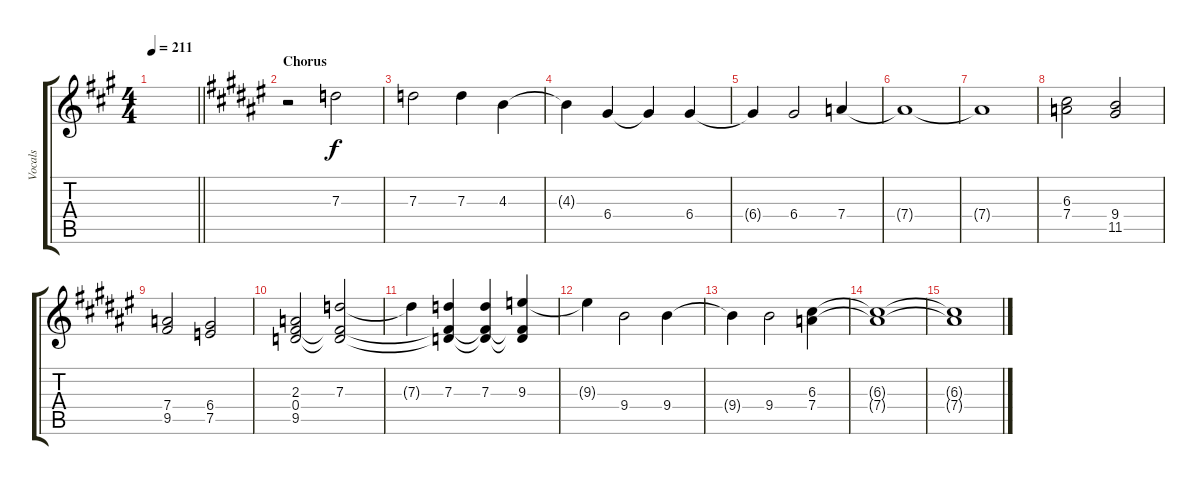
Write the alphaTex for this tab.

\track ("Vocals" "Vocals") {instrument electricguitarjazz}
\staff {score tabs}
\tuning (E4 B3 G3 D3 A2 E2) {hide}
\ts (4 4)
\tempo 211
\clef g2
\barLineRight lightlight
\ks f#minor
|
\section ("" "Chorus")
\ks d#minor
r.2 7.3.2 |
7.3.2 7.3.4 4.3.4 |
4.3{t}.4 6.4.4 6.4{t}.4 6.4.4 |
6.4{t}.4 6.4.2 7.4.4 |
7.4{t}.1 |
7.4{t}.1 |
(6.3 7.4).2 (9.4 11.5).2 |
(7.4 9.5).2 (6.4 7.5).2 |
(2.3 0.4 9.5).2 (7.3 0.4{t} 9.5{t}).2 |
7.3{t}.4 (7.3 0.4{t} 9.5{t}).4 (7.3 0.4{t} 9.5{t}).4 (9.3 0.4{t} 9.5{t}).4 |
9.3{t}.4 9.4.2 9.4.4 |
9.4{t}.4 9.4.2 (6.3 7.4).4 |
(6.3{t} 7.4{t}).1 |
(6.3{t} 7.4{t}).1
